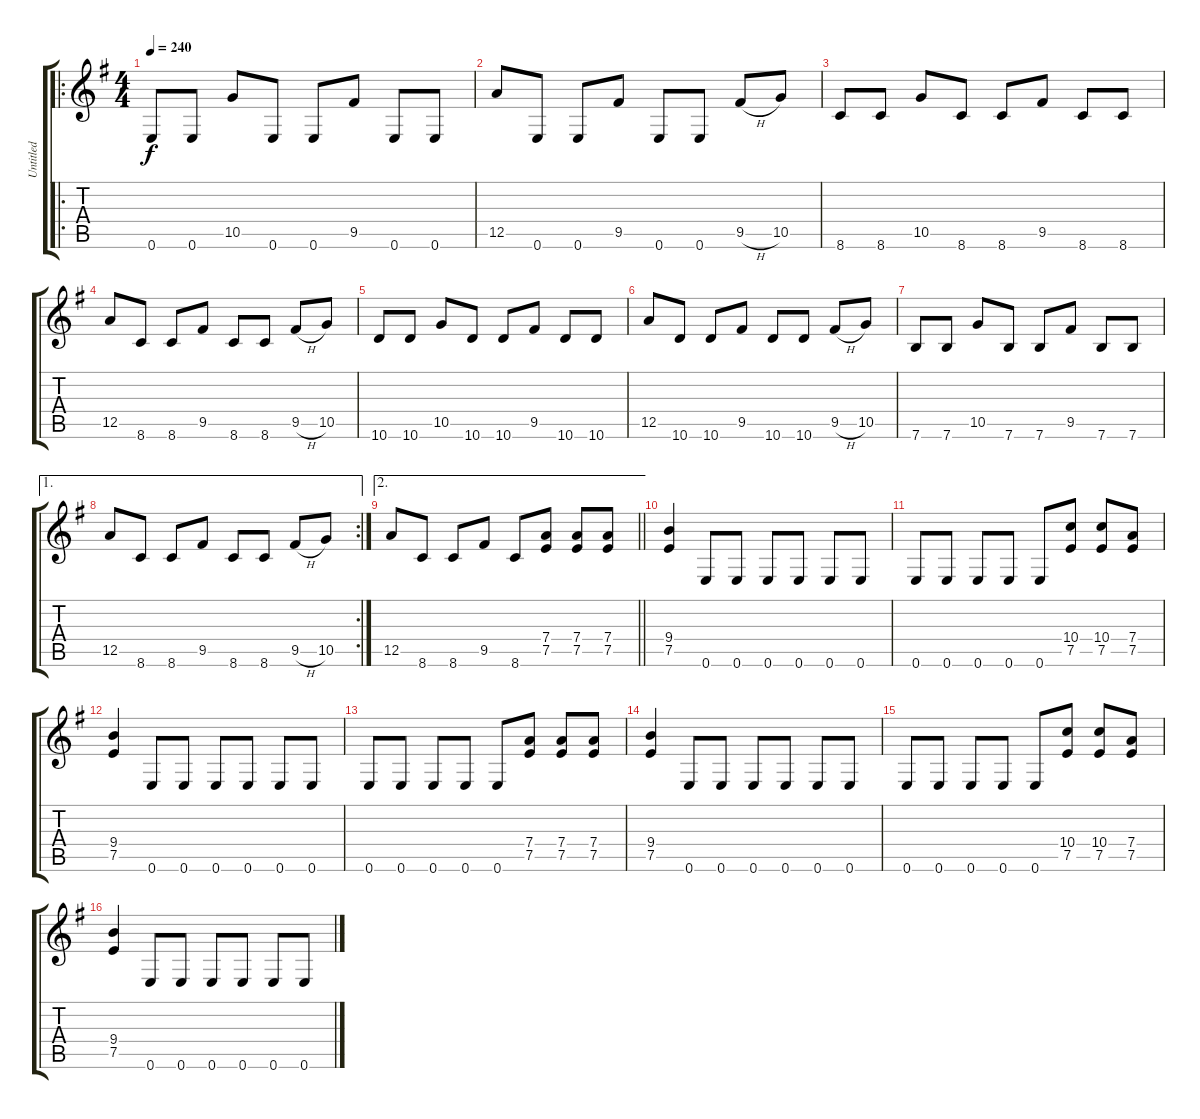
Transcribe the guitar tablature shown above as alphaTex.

\track ("Untitled" "Untitled") {instrument distortionguitar}
\staff {score tabs}
\tuning (E4 B3 G3 D3 A2 E2) {hide}
\ro
\ts (4 4)
\tempo 240
\clef g2
\ks g
0.6.8{dy f instrument distortionguitar} 0.6.8 10.5.8 0.6.8 0.6.8 9.5.8 0.6.8 0.6.8 |
12.5.8 0.6.8 0.6.8 9.5.8 0.6.8 0.6.8 9.5{h}.8 10.5.8 |
8.6.8 8.6.8 10.5.8 8.6.8 8.6.8 9.5.8 8.6.8 8.6.8 |
12.5.8 8.6.8 8.6.8 9.5.8 8.6.8 8.6.8 9.5{h}.8 10.5.8 |
10.6.8 10.6.8 10.5.8 10.6.8 10.6.8 9.5.8 10.6.8 10.6.8 |
12.5.8 10.6.8 10.6.8 9.5.8 10.6.8 10.6.8 9.5{h}.8 10.5.8 |
7.6.8 7.6.8 10.5.8 7.6.8 7.6.8 9.5.8 7.6.8 7.6.8 |
\ae 1
\rc 2
12.5.8 8.6.8 8.6.8 9.5.8 8.6.8 8.6.8 9.5{h}.8 10.5.8 |
\ae 2
\barLineRight lightlight
12.5.8 8.6.8 8.6.8 9.5.8 8.6.8 (7.4 7.5).8 (7.4 7.5).8 (7.4 7.5).8 |
(9.4 7.5).4 0.6.8 0.6.8 0.6.8 0.6.8 0.6.8 0.6.8 |
0.6.8 0.6.8 0.6.8 0.6.8 0.6.8 (10.4 7.5).8 (10.4 7.5).8 (7.4 7.5).8 |
(9.4 7.5).4 0.6.8 0.6.8 0.6.8 0.6.8 0.6.8 0.6.8 |
0.6.8 0.6.8 0.6.8 0.6.8 0.6.8 (7.4 7.5).8 (7.4 7.5).8 (7.4 7.5).8 |
(9.4 7.5).4 0.6.8 0.6.8 0.6.8 0.6.8 0.6.8 0.6.8 |
0.6.8 0.6.8 0.6.8 0.6.8 0.6.8 (10.4 7.5).8 (10.4 7.5).8 (7.4 7.5).8 |
(9.4 7.5).4 0.6.8 0.6.8 0.6.8 0.6.8 0.6.8 0.6.8
